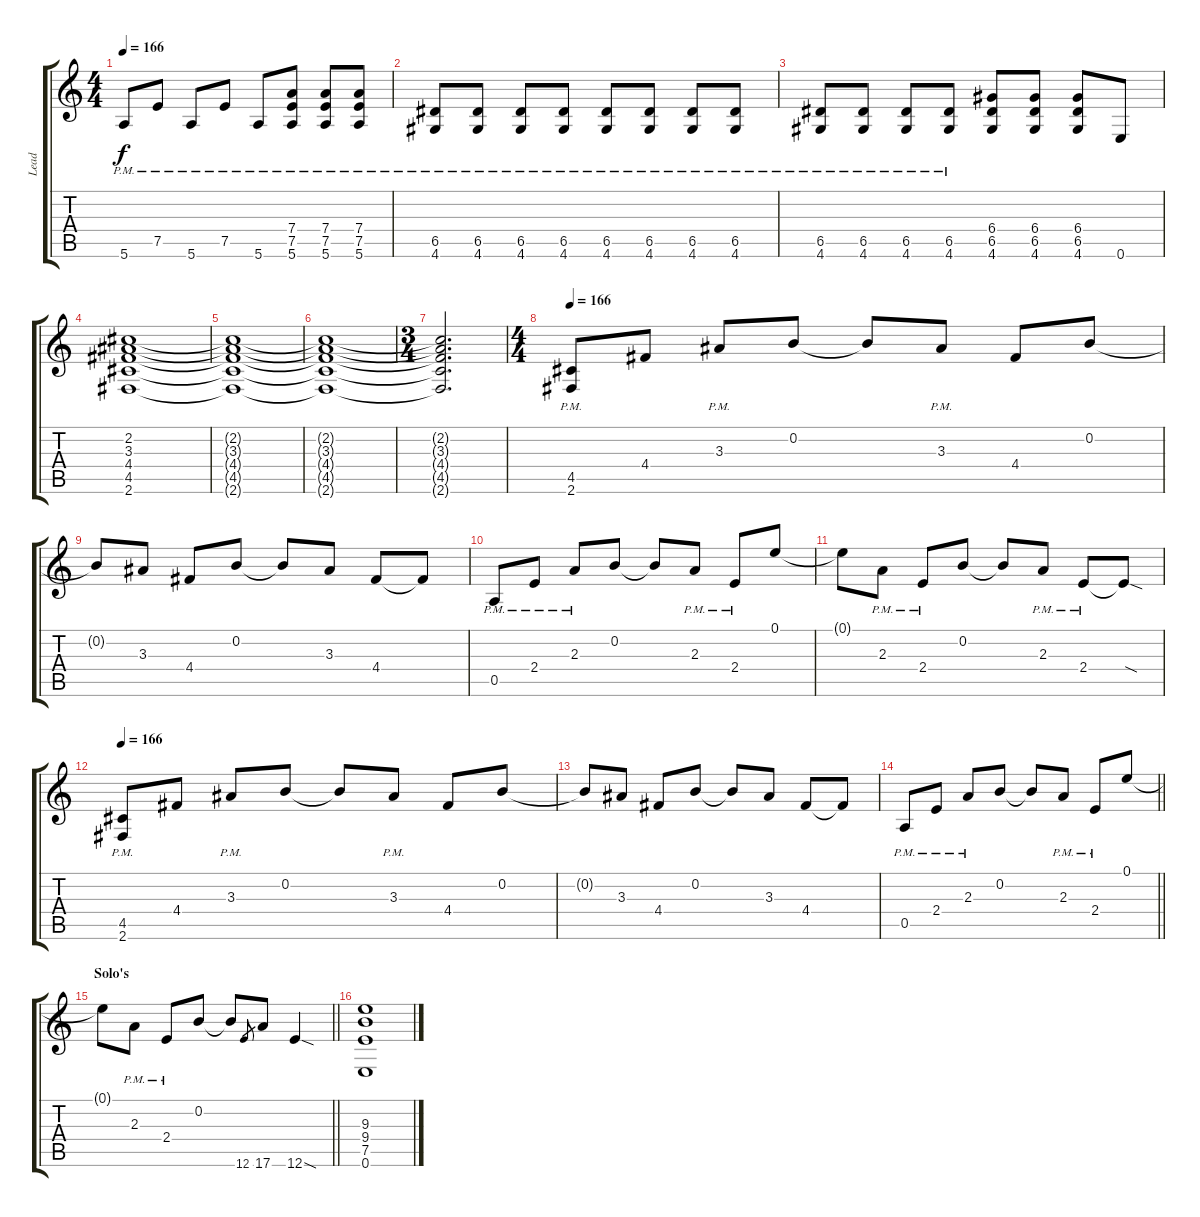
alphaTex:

\track ("Lead" "Lead") {instrument distortionguitar}
\staff {score tabs}
\tuning (E4 B3 G3 D3 A2 E2) {hide}
\ts (4 4)
\tempo 166
\clef g2
\ks c
5.6{pm}.8{dy f} 7.5{pm}.8 5.6{pm}.8 7.5{pm}.8 5.6{pm}.8 (7.4{pm} 7.5{pm} 5.6{pm}).8 (7.4{pm} 7.5{pm} 5.6{pm}).8 (7.4{pm} 7.5{pm} 5.6{pm}).8 |
(6.5 4.6{pm}).8 (6.5 4.6{pm}).8 (6.5 4.6{pm}).8 (6.5 4.6{pm}).8 (6.5 4.6{pm}).8 (6.5 4.6{pm}).8 (6.5 4.6{pm}).8 (6.5 4.6{pm}).8 |
(6.5 4.6{pm}).8 (6.5 4.6{pm}).8 (6.5 4.6{pm}).8 (6.5 4.6{pm}).8 (6.4 6.5 4.6).8 (6.4 6.5 4.6).8 (6.4 6.5 4.6).8 0.6.8 |
(2.2 3.3 4.4 4.5 2.6).1 |
(2.2{t} 3.3{t} 4.4{t} 4.5{t} 2.6{t}).1 |
(2.2{t} 3.3{t} 4.4{t} 4.5{t} 2.6{t}).1 |
\ts (3 4)
(2.2{t} 3.3{t} 4.4{t} 4.5{t} 2.6{t}).2{d} |
\ts (4 4)
\tempo 166
(4.5{pm} 2.6{pm}).8{volume 13} 4.4.8 3.3{pm}.8 0.2.8 0.2{t}.8 3.3{pm}.8 4.4.8 0.2.8 |
0.2{t}.8 3.3.8 4.4.8 0.2.8 0.2{t}.8 3.3.8 4.4.8 4.4{t}.8 |
0.5{pm}.8 2.4{pm}.8 2.3{pm}.8 0.2.8 0.2{t}.8 2.3{pm}.8 2.4{pm}.8 0.1.8 |
0.1{t}.8 2.3{pm}.8 2.4{pm}.8 0.2.8 0.2{t}.8 2.3{pm}.8 2.4{pm}.8 2.4{sod t}.8 |
\tempo 166
(4.5{pm} 2.6{pm}).8 4.4.8 3.3{pm}.8 0.2.8 0.2{t}.8 3.3{pm}.8 4.4.8 0.2.8 |
0.2{t}.8 3.3.8 4.4.8 0.2.8 0.2{t}.8 3.3.8 4.4.8 4.4{t}.8 |
\barLineRight lightlight
0.5{pm}.8 2.4{pm}.8 2.3{pm}.8 0.2.8 0.2{t}.8 2.3{pm}.8 2.4{pm}.8 0.1.8 |
\section ("" "Solo's")
\barLineRight lightlight
0.1{t}.8 2.3{pm}.8 2.4{pm}.8 0.2.8 0.2{t}.8 12.6.8{gr} 17.6.8 12.6{sod}.4 |
(9.3 9.4 7.5 0.6).1
